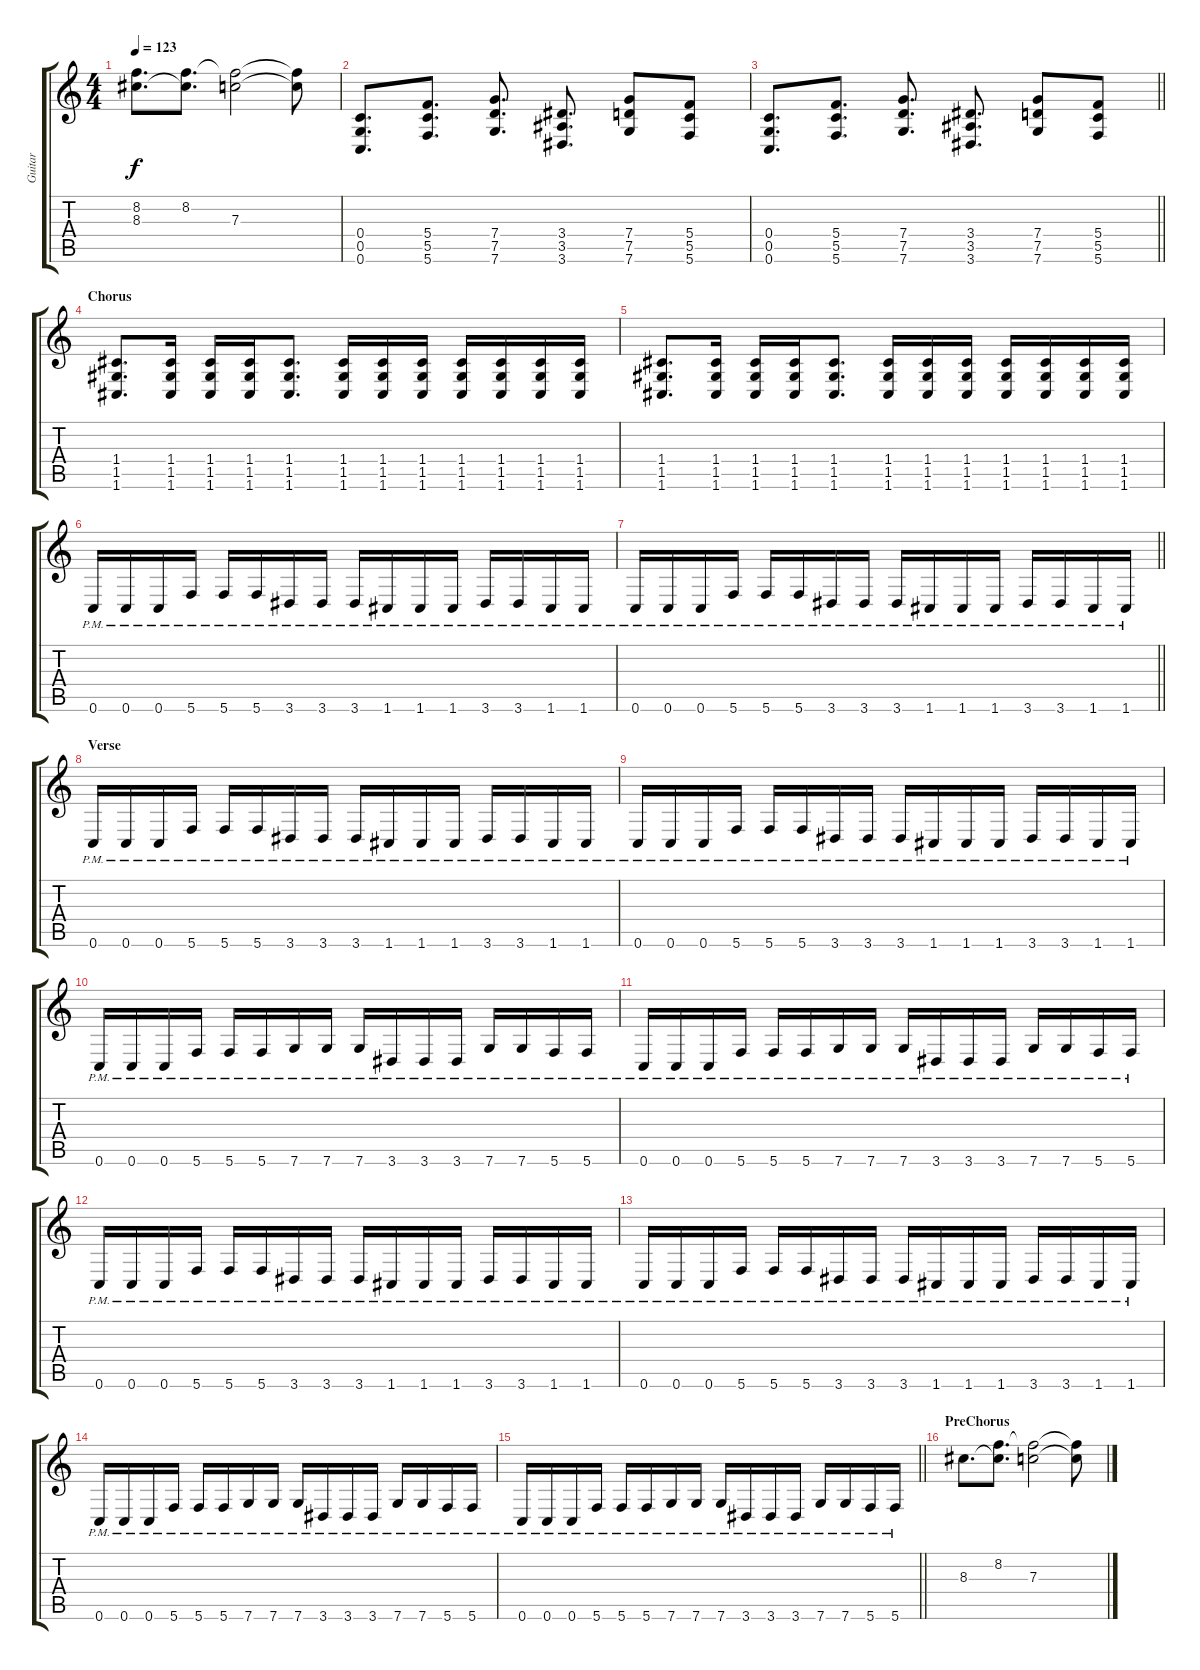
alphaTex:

\track ("Guitar" "Guitar") {instrument distortionguitar}
\staff {score tabs}
\tuning (D4 A3 F3 C3 G2 C2) {hide}
\ts (4 4)
\tempo 123
\clef g2
\ks c
(8.2{t} 8.3).8{d dy f} (8.2 8.3{t}).8{d} (8.2{t} 7.3).2 (8.2{t} 7.3{t}).8 |
(0.4 0.5 0.6).8{d balance 16 instrument distortionguitar} (5.4 5.5 5.6).8{d} (7.4 7.5 7.6).8{d} (3.4 3.5 3.6).8{d} (7.4 7.5 7.6).8 (5.4 5.5 5.6).8 |
\barLineRight lightlight
(0.4 0.5 0.6).8{d} (5.4 5.5 5.6).8{d} (7.4 7.5 7.6).8{d} (3.4 3.5 3.6).8{d} (7.4 7.5 7.6).8 (5.4 5.5 5.6).8 |
\section ("" "Chorus")
(1.4 1.5 1.6).8{d} (1.4 1.5 1.6).16 (1.4 1.5 1.6).16 (1.4 1.5 1.6).16 (1.4 1.5 1.6).8{d} (1.4 1.5 1.6).16 (1.4 1.5 1.6).16 (1.4 1.5 1.6).16 (1.4 1.5 1.6).16 (1.4 1.5 1.6).16 (1.4 1.5 1.6).16 (1.4 1.5 1.6).16 |
(1.4 1.5 1.6).8{d} (1.4 1.5 1.6).16 (1.4 1.5 1.6).16 (1.4 1.5 1.6).16 (1.4 1.5 1.6).8{d} (1.4 1.5 1.6).16 (1.4 1.5 1.6).16 (1.4 1.5 1.6).16 (1.4 1.5 1.6).16 (1.4 1.5 1.6).16 (1.4 1.5 1.6).16 (1.4 1.5 1.6).16 |
0.6{pm}.16{balance 8} 0.6{pm}.16 0.6{pm}.16 5.6{pm}.16 5.6{pm}.16 5.6{pm}.16 3.6{pm}.16 3.6{pm}.16 3.6{pm}.16 1.6{pm}.16 1.6{pm}.16 1.6{pm}.16 3.6{pm}.16 3.6{pm}.16 1.6{pm}.16 1.6{pm}.16 |
\barLineRight lightlight
0.6{pm}.16 0.6{pm}.16 0.6{pm}.16 5.6{pm}.16 5.6{pm}.16 5.6{pm}.16 3.6{pm}.16 3.6{pm}.16 3.6{pm}.16 1.6{pm}.16 1.6{pm}.16 1.6{pm}.16 3.6{pm}.16 3.6{pm}.16 1.6{pm}.16 1.6{pm}.16 |
\section ("" "Verse")
0.6{pm}.16{balance 16} 0.6{pm}.16 0.6{pm}.16 5.6{pm}.16 5.6{pm}.16 5.6{pm}.16 3.6{pm}.16 3.6{pm}.16 3.6{pm}.16 1.6{pm}.16 1.6{pm}.16 1.6{pm}.16 3.6{pm}.16 3.6{pm}.16 1.6{pm}.16 1.6{pm}.16 |
0.6{pm}.16 0.6{pm}.16 0.6{pm}.16 5.6{pm}.16 5.6{pm}.16 5.6{pm}.16 3.6{pm}.16 3.6{pm}.16 3.6{pm}.16 1.6{pm}.16 1.6{pm}.16 1.6{pm}.16 3.6{pm}.16 3.6{pm}.16 1.6{pm}.16 1.6{pm}.16 |
0.6{pm}.16 0.6{pm}.16 0.6{pm}.16 5.6{pm}.16 5.6{pm}.16 5.6{pm}.16 7.6{pm}.16 7.6{pm}.16 7.6{pm}.16 3.6{pm}.16 3.6{pm}.16 3.6{pm}.16 7.6{pm}.16 7.6{pm}.16 5.6{pm}.16 5.6{pm}.16 |
0.6{pm}.16 0.6{pm}.16 0.6{pm}.16 5.6{pm}.16 5.6{pm}.16 5.6{pm}.16 7.6{pm}.16 7.6{pm}.16 7.6{pm}.16 3.6{pm}.16 3.6{pm}.16 3.6{pm}.16 7.6{pm}.16 7.6{pm}.16 5.6{pm}.16 5.6{pm}.16 |
0.6{pm}.16 0.6{pm}.16 0.6{pm}.16 5.6{pm}.16 5.6{pm}.16 5.6{pm}.16 3.6{pm}.16 3.6{pm}.16 3.6{pm}.16 1.6{pm}.16 1.6{pm}.16 1.6{pm}.16 3.6{pm}.16 3.6{pm}.16 1.6{pm}.16 1.6{pm}.16 |
0.6{pm}.16 0.6{pm}.16 0.6{pm}.16 5.6{pm}.16 5.6{pm}.16 5.6{pm}.16 3.6{pm}.16 3.6{pm}.16 3.6{pm}.16 1.6{pm}.16 1.6{pm}.16 1.6{pm}.16 3.6{pm}.16 3.6{pm}.16 1.6{pm}.16 1.6{pm}.16 |
0.6{pm}.16 0.6{pm}.16 0.6{pm}.16 5.6{pm}.16 5.6{pm}.16 5.6{pm}.16 7.6{pm}.16 7.6{pm}.16 7.6{pm}.16 3.6{pm}.16 3.6{pm}.16 3.6{pm}.16 7.6{pm}.16 7.6{pm}.16 5.6{pm}.16 5.6{pm}.16 |
\barLineRight lightlight
0.6{pm}.16 0.6{pm}.16 0.6{pm}.16 5.6{pm}.16 5.6{pm}.16 5.6{pm}.16 7.6{pm}.16 7.6{pm}.16 7.6{pm}.16 3.6{pm}.16 3.6{pm}.16 3.6{pm}.16 7.6{pm}.16 7.6{pm}.16 5.6{pm}.16 5.6{pm}.16 |
\section ("" "PreChorus")
8.3.8{d balance 8 instrument electricguitarclean} (8.2 8.3{t}).8{d} (8.2{t} 7.3).2 (8.2{t} 7.3{t}).8
